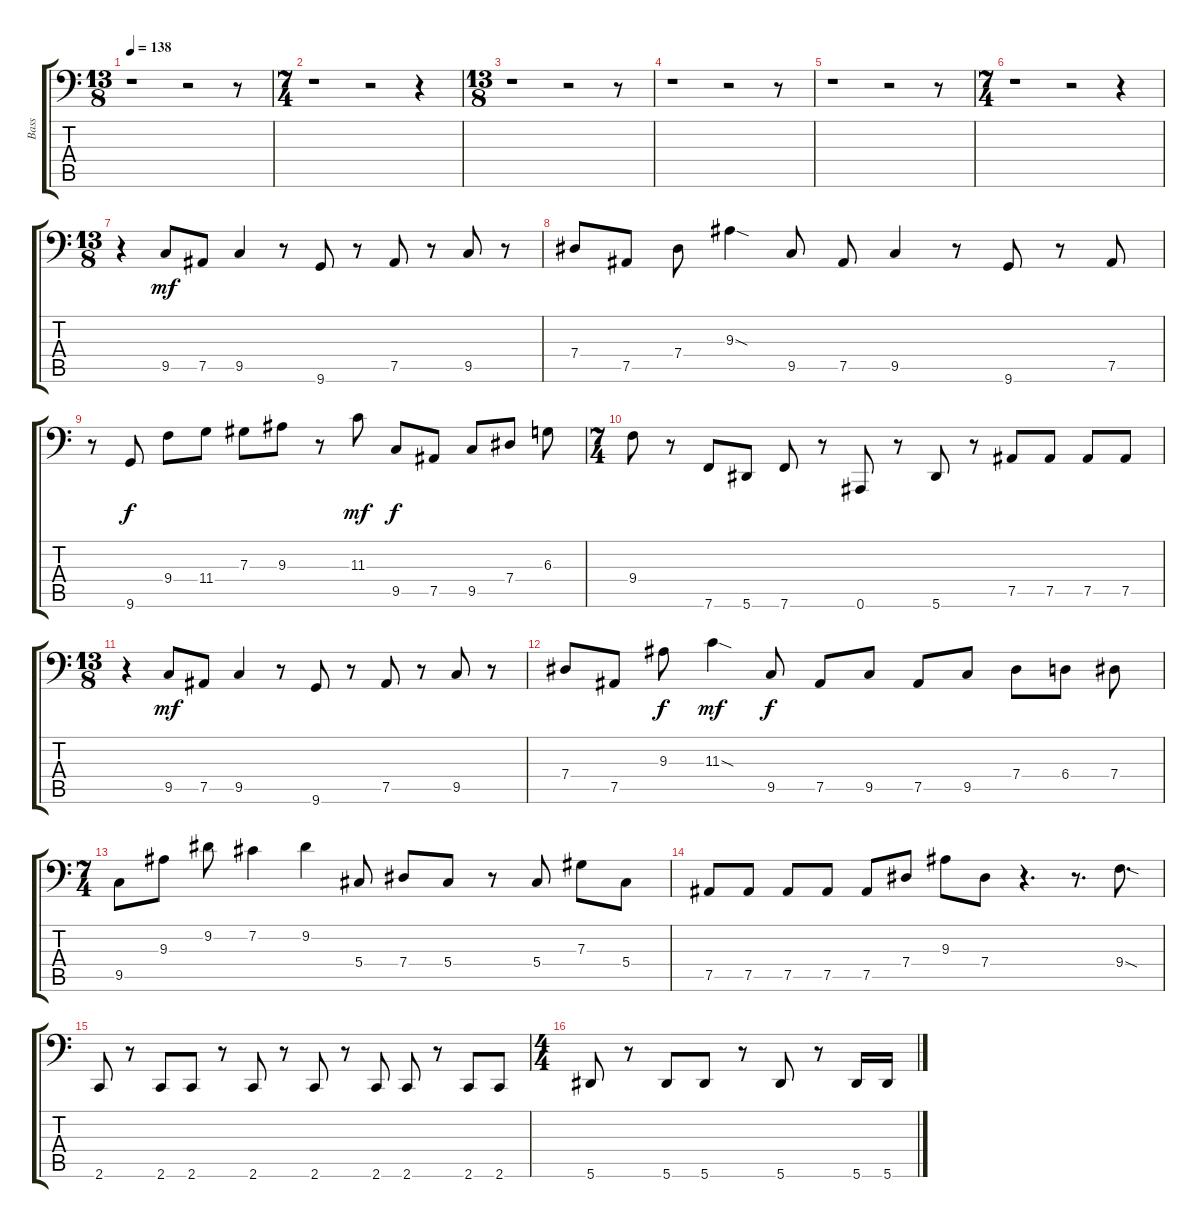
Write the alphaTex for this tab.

\track ("Bass" "Bass") {instrument electricbassfinger}
\staff {score tabs}
\tuning (B2 Gb2 Db2 Ab1 Eb1 Bb0) {hide}
\ts (13 8)
\tempo 138
\clef f4
\ks c
r.1{dy mp} r.2 r.8 |
\ts (7 4)
r.1 r.2 r.4 |
\ts (13 8)
r.1 r.2 r.8 |
r.1 r.2 r.8 |
r.1 r.2 r.8 |
\ts (7 4)
r.1 r.2 r.4 |
\ts (13 8)
r.4 9.5.8{dy mf} 7.5.8 9.5.4 r.8 9.6.8 r.8 7.5.8 r.8 9.5.8 r.8 |
7.4.8 7.5.8 7.4.8 9.3{sod}.4 9.5.8 7.5.8 9.5.4 r.8 9.6.8 r.8 7.5.8 |
r.8 9.6.8{dy f} 9.4.8 11.4.8 7.3.8 9.3.8 r.8 11.3.8{dy mf} 9.5.8{dy f} 7.5.8 9.5.8 7.4.8 6.3.8 |
\ts (7 4)
9.4.8 r.8 7.6.8 5.6.8 7.6.8 r.8 0.6.8 r.8 5.6.8 r.8 7.5.8 7.5.8 7.5.8 7.5.8 |
\ts (13 8)
r.4 9.5.8{dy mf} 7.5.8 9.5.4 r.8 9.6.8 r.8 7.5.8 r.8 9.5.8 r.8 |
7.4.8 7.5.8 9.3.8{dy f} 11.3{sod}.4{dy mf} 9.5.8{dy f} 7.5.8 9.5.8 7.5.8 9.5.8 7.4.8 6.4.8 7.4.8 |
\ts (7 4)
9.5.8 9.3.8 9.2.8 7.2.4 9.2.4 5.4.8 7.4.8 5.4.8 r.8 5.4.8 7.3.8 5.4.8 |
7.5.8 7.5.8 7.5.8 7.5.8 7.5.8 7.4.8 9.3.8 7.4.8 r.4{d} r.8{d} 9.4{sod}.8{d} |
2.6.8{volume 11} r.8 2.6.8 2.6.8 r.8 2.6.8 r.8 2.6.8 r.8 2.6.8 2.6.8 r.8 2.6.8 2.6.8 |
\ts (4 4)
5.6.8 r.8 5.6.8 5.6.8 r.8 5.6.8 r.8 5.6.16 5.6.16
